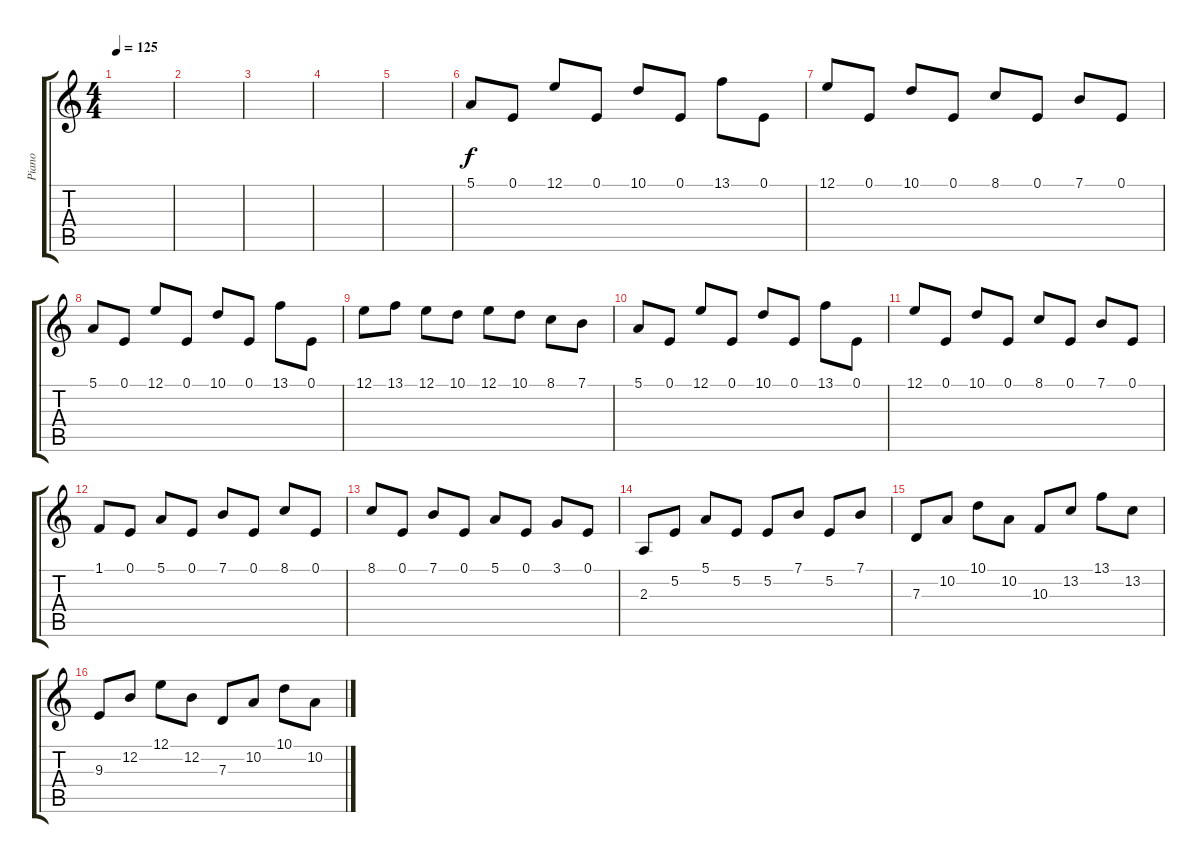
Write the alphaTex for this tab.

\track ("Piano" "Piano") {instrument acousticgrandpiano}
\staff {score tabs}
\tuning (E4 B3 G3 D3 A2 E2) {hide}
\ts (4 4)
\tempo 125
\clef g2
\ks c
|
|
|
|
|
5.1.8 0.1.8 12.1.8 0.1.8 10.1.8 0.1.8 13.1.8 0.1.8 |
12.1.8 0.1.8 10.1.8 0.1.8 8.1.8 0.1.8 7.1.8 0.1.8 |
5.1.8 0.1.8 12.1.8 0.1.8 10.1.8 0.1.8 13.1.8 0.1.8 |
12.1.8 13.1.8 12.1.8 10.1.8 12.1.8 10.1.8 8.1.8 7.1.8 |
5.1.8 0.1.8 12.1.8 0.1.8 10.1.8 0.1.8 13.1.8 0.1.8 |
12.1.8 0.1.8 10.1.8 0.1.8 8.1.8 0.1.8 7.1.8 0.1.8 |
1.1.8 0.1.8 5.1.8 0.1.8 7.1.8 0.1.8 8.1.8 0.1.8 |
8.1.8 0.1.8 7.1.8 0.1.8 5.1.8 0.1.8 3.1.8 0.1.8 |
2.3.8{volume 9 instrument pizzicatostrings} 5.2.8 5.1.8 5.2.8 5.2.8 7.1.8 5.2.8 7.1.8 |
7.3.8 10.2.8 10.1.8 10.2.8 10.3.8 13.2.8 13.1.8 13.2.8 |
9.3.8 12.2.8 12.1.8 12.2.8 7.3.8 10.2.8 10.1.8 10.2.8
